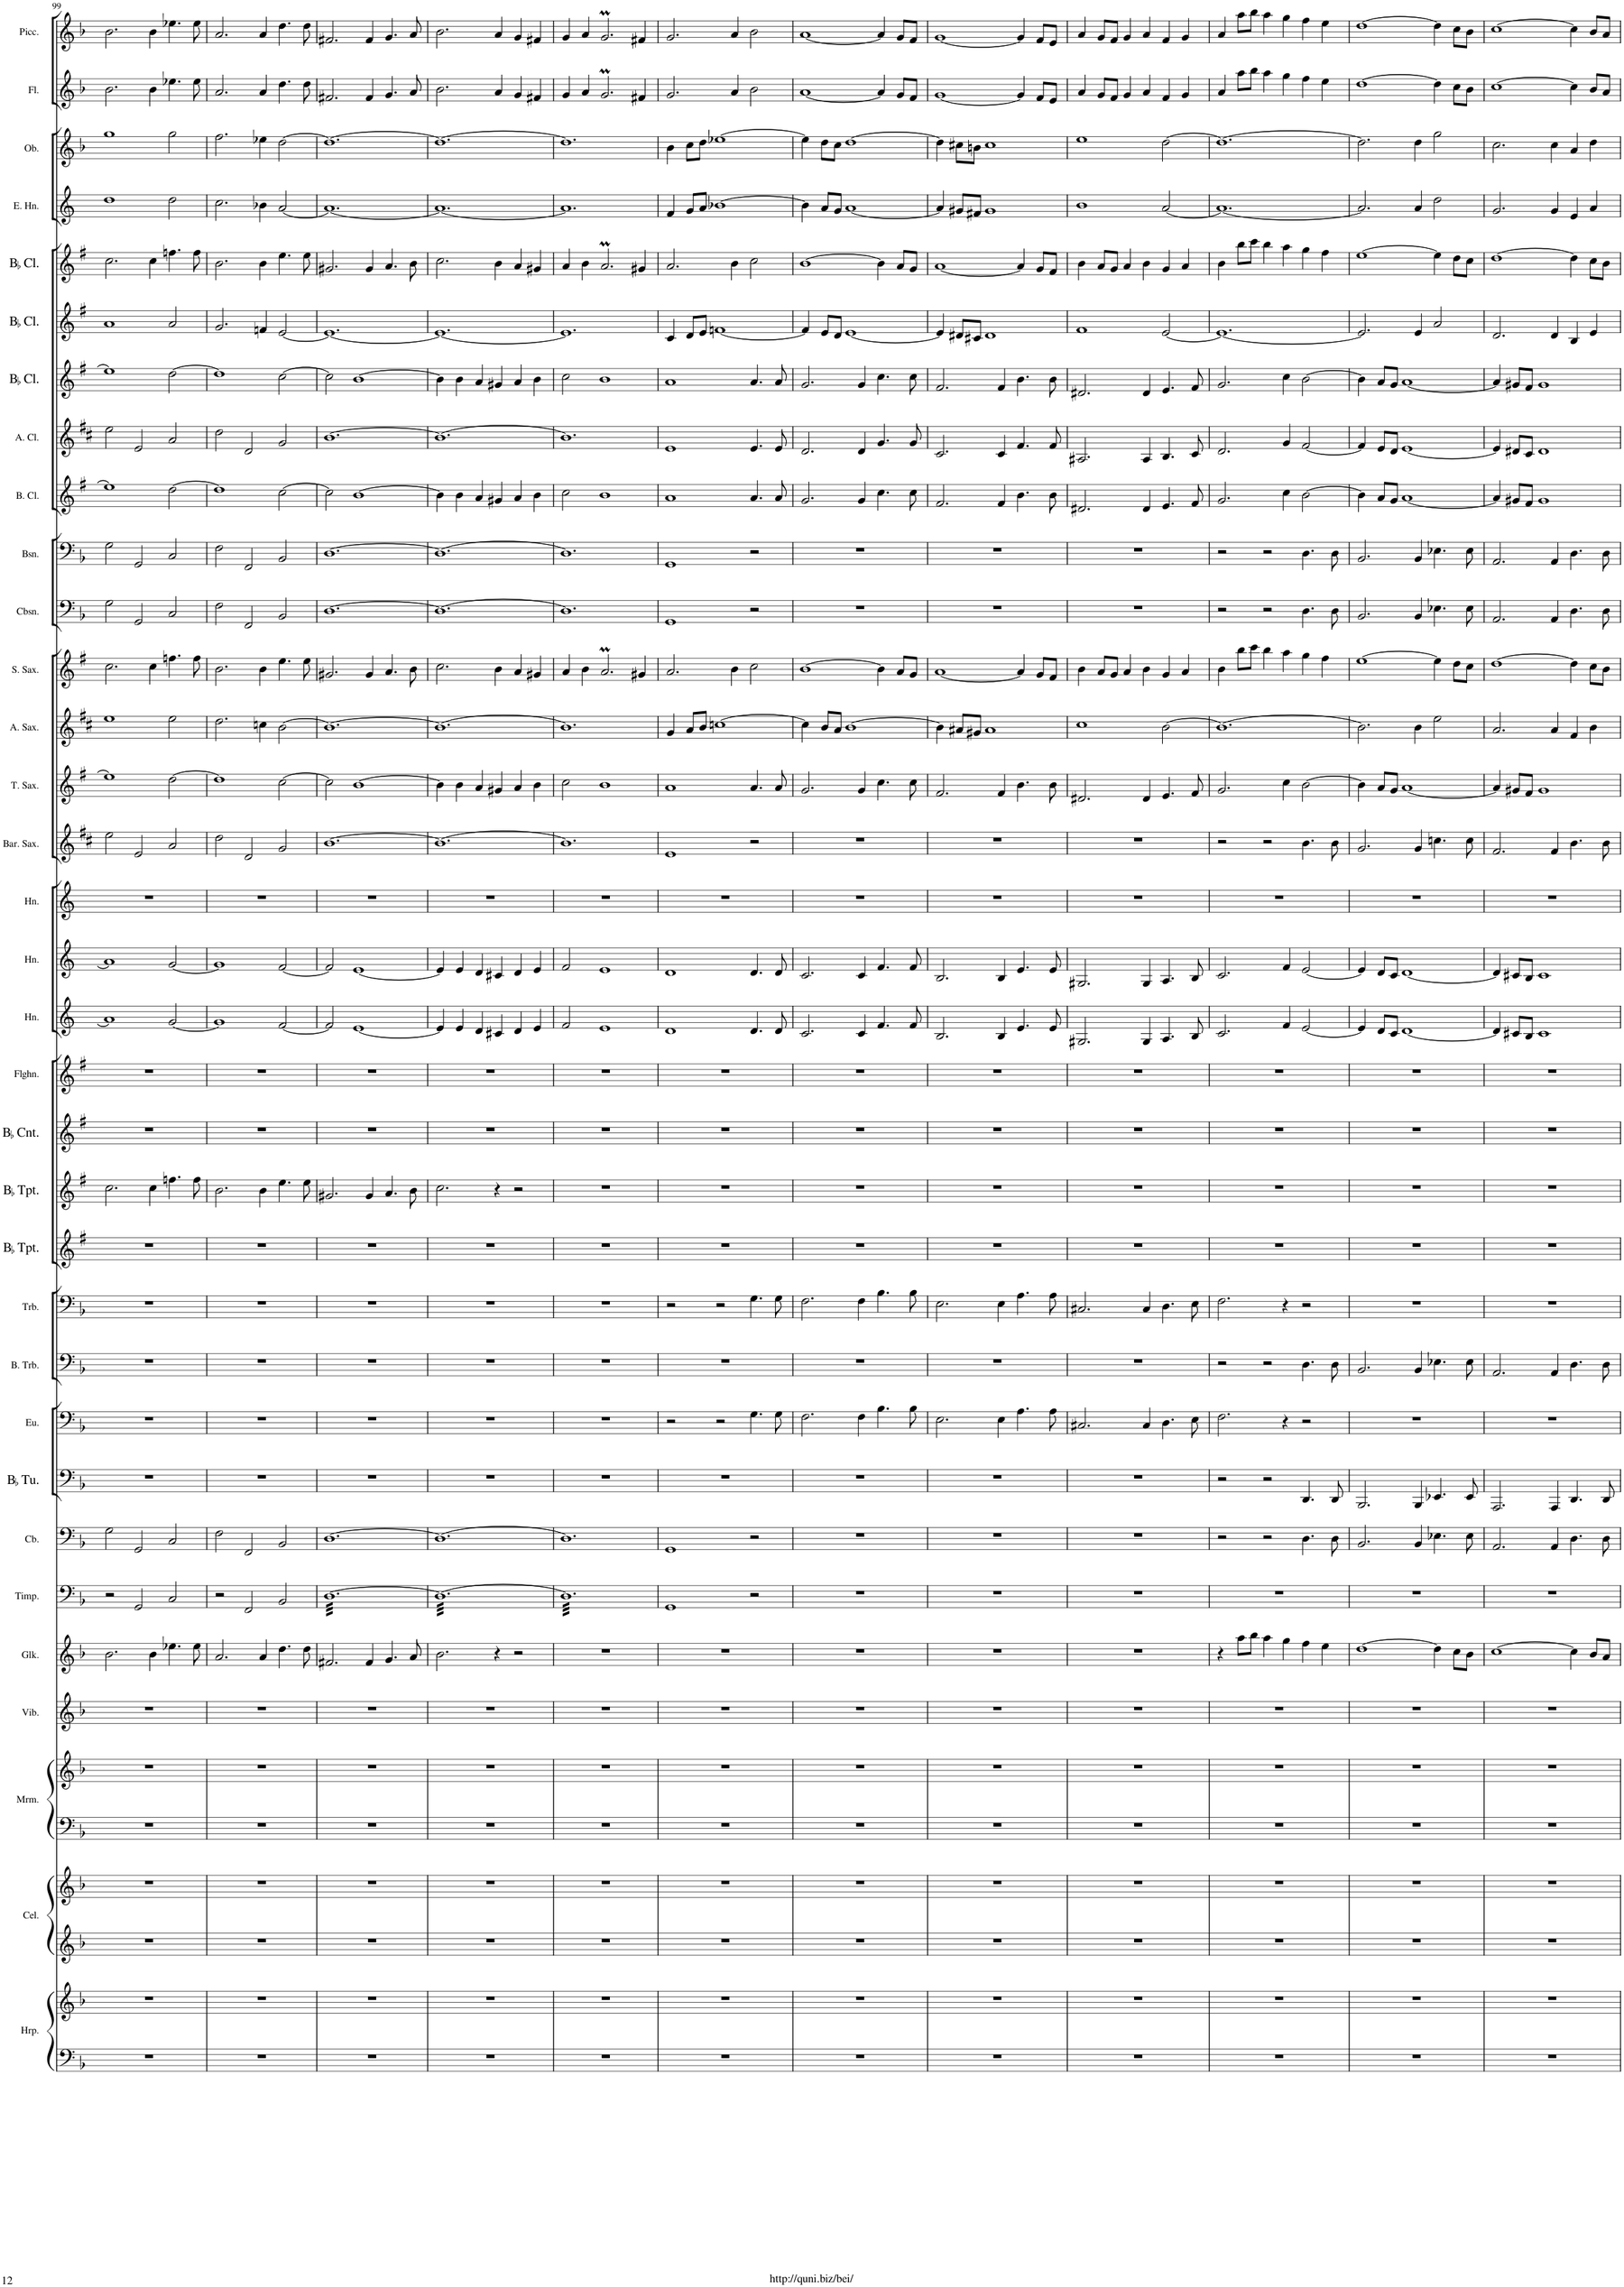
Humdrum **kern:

**kern	**kern	**kern	**kern	**kern	**kern	**kern	**kern	**kern	**kern	**kern	**kern	**kern	**kern	**kern	**kern	**kern	**kern	**kern	**kern	**kern	**kern	**kern	**kern	**kern	**kern	**kern	**kern	**kern	**kern	**kern	**kern	**kern	**kern	**kern	**kern
*part33	*part33	*part32	*part32	*part31	*part31	*part30	*part29	*part28	*part27	*part26	*part25	*part24	*part23	*part22	*part21	*part20	*part19	*part18	*part17	*part16	*part15	*part14	*part13	*part12	*part11	*part10	*part9	*part8	*part7	*part6	*part5	*part4	*part3	*part2	*part1
*staff36	*staff35	*staff34	*staff33	*staff32	*staff31	*staff30	*staff29	*staff28	*staff27	*staff26	*staff25	*staff24	*staff23	*staff22	*staff21	*staff20	*staff19	*staff18	*staff17	*staff16	*staff15	*staff14	*staff13	*staff12	*staff11	*staff10	*staff9	*staff8	*staff7	*staff6	*staff5	*staff4	*staff3	*staff2	*staff1
*I"Harp	*	*I"Celesta	*	*I"Marimba	*	*I"Vibraphone	*I"Glockenspiel	*I"Timpani	*I"Double Bass	*I"BaccidentalFlat Tuba	*I"Euphonium	*I"Bass Trombone	*I"Trombone	*I"BaccidentalFlat Trumpet	*I"BaccidentalFlat Trumpet	*I"BaccidentalFlat Cornet	*I"Flugelhorn	*I"Horn	*I"Horn	*I"Horn	*I"Baritone Saxophone	*I"Tenor Saxophone	*I"Alto Saxophone	*I"Soprano Saxophone	*I"Contrabassoon	*I"Bassoon	*I"Bass Clarinet	*I"Alto Clarinet	*I"BaccidentalFlat Clarinet	*I"BaccidentalFlat Clarinet	*I"BaccidentalFlat Clarinet	*I"English Horn	*I"Oboe	*I"Flute	*I"Piccolo
*I'Hrp.	*	*I'Cel.	*	*I'Mrm.	*	*I'Vib.	*I'Glk.	*I'Timp.	*	*I'BaccidentalFlat Tu.	*I'Eu.	*I'B. Trb.	*I'Trb.	*I'BaccidentalFlat Tpt.	*I'BaccidentalFlat Tpt.	*I'BaccidentalFlat Cnt.	*I'Flghn.	*I'Hn.	*I'Hn.	*I'Hn.	*I'Bar. Sax.	*I'T. Sax.	*I'A. Sax.	*I'S. Sax.	*I'Cbsn.	*I'Bsn.	*I'B. Cl.	*I'A. Cl.	*I'BaccidentalFlat Cl.	*I'BaccidentalFlat Cl.	*I'BaccidentalFlat Cl.	*I'E. Hn.	*I'Ob.	*I'Fl.	*I'Picc.
!!LO:PB:g=z
*clefF4	*clefG2	*clefG2	*clefG2	*clefF4	*clefG2	*clefG2	*clefG2	*clefF4	*clefF4	*clefF4	*clefF4	*clefF4	*clefF4	*clefG2	*clefG2	*clefG2	*clefG2	*clefG2	*clefG2	*clefG2	*clefG2	*clefG2	*clefG2	*clefG2	*clefF4	*clefF4	*clefG2	*clefG2	*clefG2	*clefG2	*clefG2	*clefG2	*clefG2	*clefG2	*clefG2
*	*	*Trd-7c-12	*Trd-7c-12	*	*	*	*Trd-14c-24	*	*Trd7c12	*	*	*	*	*Trd1c2	*Trd1c2	*Trd1c2	*Trd1c2	*Trd4c7	*Trd4c7	*Trd4c7	*Trd12c21	*Trd8c14	*Trd5c9	*Trd1c2	*Trd7c12	*	*Trd8c14	*Trd5c9	*Trd1c2	*Trd1c2	*Trd1c2	*Trd4c7	*	*	*Trd-7c-12
*k[b-]	*k[b-]	*k[b-]	*k[b-]	*k[b-]	*k[b-]	*k[b-]	*k[b-]	*k[b-]	*k[b-]	*k[b-]	*k[b-]	*k[b-]	*k[b-]	*k[f#]	*k[f#]	*k[f#]	*k[f#]	*k[]	*k[]	*k[]	*k[f#c#]	*k[f#]	*k[f#c#]	*k[f#]	*k[b-]	*k[b-]	*k[f#]	*k[f#c#]	*k[f#]	*k[f#]	*k[f#]	*k[]	*k[b-]	*k[b-]	*k[b-]
*M3/2	*M3/2	*M3/2	*M3/2	*M3/2	*M3/2	*M3/2	*M3/2	*M3/2	*M3/2	*M3/2	*M3/2	*M3/2	*M3/2	*M3/2	*M3/2	*M3/2	*M3/2	*M3/2	*M3/2	*M3/2	*M3/2	*M3/2	*M3/2	*M3/2	*M3/2	*M3/2	*M3/2	*M3/2	*M3/2	*M3/2	*M3/2	*M3/2	*M3/2	*M3/2	*M3/2
=99	=99	=99	=99	=99	=99	=99	=99	=99	=99	=99	=99	=99	=99	=99	=99	=99	=99	=99	=99	=99	=99	=99	=99	=99	=99	=99	=99	=99	=99	=99	=99	=99	=99	=99	=99
1.r	1.r	1.r	1.r	1.r	1.r	1.r	2.b-\	2r	2G\	1.r	1.r	1.r	1.r	1.r	2.cc\	1.r	1.r	1a]	1a]	1.r	2ee\	1ee]	1ee	2.cc\	2G\	2G\	1ee]	2ee\	1ee]	1a	2.cc\	1dd	1gg	2.b-\	2.b-\
.	.	.	.	.	.	.	.	2GG/	2GG/	.	.	.	.	.	.	.	.	.	.	.	2e/	.	.	.	2GG/	2GG/	.	2e/	.	.	.	.	.	.	.
.	.	.	.	.	.	.	4b-\	.	.	.	.	.	.	.	4cc\	.	.	.	.	.	.	.	.	4cc\	.	.	.	.	.	.	4cc\	.	.	4b-\	4b-\
.	.	.	.	.	.	.	4.ee-X\	2C/	2C/	.	.	.	.	.	4.ffn\	.	.	[2g/	[2g/	.	2a/	[2dd\	2ee\	4.ffn\	2C/	2C/	[2dd\	2a/	[2dd\	2a/	4.ffn\	2dd\	2gg\	4.ee-X\	4.ee-X\
.	.	.	.	.	.	.	8ee-\	.	.	.	.	.	.	.	8ff\	.	.	.	.	.	.	.	.	8ff\	.	.	.	.	.	.	8ff\	.	.	8ee-\	8ee-\
=100	=100	=100	=100	=100	=100	=100	=100	=100	=100	=100	=100	=100	=100	=100	=100	=100	=100	=100	=100	=100	=100	=100	=100	=100	=100	=100	=100	=100	=100	=100	=100	=100	=100	=100	=100
1.r	1.r	1.r	1.r	1.r	1.r	1.r	2.a/	2r	2F\	1.r	1.r	1.r	1.r	1.r	2.b\	1.r	1.r	1g]	1g]	1.r	2dd\	1dd]	2.dd\	2.b\	2F\	2F\	1dd]	2dd\	1dd]	2.g/	2.b\	2.cc\	2.ff\	2.a/	2.a/
.	.	.	.	.	.	.	.	2FF/	2FF/	.	.	.	.	.	.	.	.	.	.	.	2d/	.	.	.	2FF/	2FF/	.	2d/	.	.	.	.	.	.	.
.	.	.	.	.	.	.	4a/	.	.	.	.	.	.	.	4b\	.	.	.	.	.	.	.	4ccn\	4b\	.	.	.	.	.	4fn/	4b\	4b-X\	4ee-X\	4a/	4a/
.	.	.	.	.	.	.	4.dd\	2BB-/	2BB-/	.	.	.	.	.	4.ee\	.	.	[2f/	[2f/	.	2g/	[2cc\	[2b\	4.ee\	2BB-/	2BB-/	[2cc\	2g/	[2cc\	[2e/	4.ee\	[2a/	[2dd\	4.dd\	4.dd\
.	.	.	.	.	.	.	8dd\	.	.	.	.	.	.	.	8ee\	.	.	.	.	.	.	.	.	8ee\	.	.	.	.	.	.	8ee\	.	.	8dd\	8dd\
=101	=101	=101	=101	=101	=101	=101	=101	=101	=101	=101	=101	=101	=101	=101	=101	=101	=101	=101	=101	=101	=101	=101	=101	=101	=101	=101	=101	=101	=101	=101	=101	=101	=101	=101	=101
*	*	*	*	*	*	*	*	*tremolo	*	*	*	*	*	*	*	*	*	*	*	*	*	*	*	*	*	*	*	*	*	*	*	*	*	*	*
1.r	1.r	1.r	1.r	1.r	1.r	1.r	2.f#X/	[32DLLL	[1.D	1.r	1.r	1.r	1.r	1.r	2.g#X/	1.r	1.r	2f/]	2f/]	1.r	[1.b	2cc\]	1.b_	2.g#X/	[1.D	[1.D	2cc\]	[1.b	2cc\]	1.e_	2.g#X/	1.a_	1.dd_	2.f#X/	2.f#X/
.	.	.	.	.	.	.	.	32D	.	.	.	.	.	.	.	.	.	.	.	.	.	.	.	.	.	.	.	.	.	.	.	.	.	.	.
.	.	.	.	.	.	.	.	32D	.	.	.	.	.	.	.	.	.	.	.	.	.	.	.	.	.	.	.	.	.	.	.	.	.	.	.
.	.	.	.	.	.	.	.	32D	.	.	.	.	.	.	.	.	.	.	.	.	.	.	.	.	.	.	.	.	.	.	.	.	.	.	.
.	.	.	.	.	.	.	.	32D	.	.	.	.	.	.	.	.	.	.	.	.	.	.	.	.	.	.	.	.	.	.	.	.	.	.	.
.	.	.	.	.	.	.	.	32D	.	.	.	.	.	.	.	.	.	.	.	.	.	.	.	.	.	.	.	.	.	.	.	.	.	.	.
.	.	.	.	.	.	.	.	32D	.	.	.	.	.	.	.	.	.	.	.	.	.	.	.	.	.	.	.	.	.	.	.	.	.	.	.
.	.	.	.	.	.	.	.	32D	.	.	.	.	.	.	.	.	.	.	.	.	.	.	.	.	.	.	.	.	.	.	.	.	.	.	.
.	.	.	.	.	.	.	.	32D	.	.	.	.	.	.	.	.	.	.	.	.	.	.	.	.	.	.	.	.	.	.	.	.	.	.	.
.	.	.	.	.	.	.	.	32D	.	.	.	.	.	.	.	.	.	.	.	.	.	.	.	.	.	.	.	.	.	.	.	.	.	.	.
.	.	.	.	.	.	.	.	32D	.	.	.	.	.	.	.	.	.	.	.	.	.	.	.	.	.	.	.	.	.	.	.	.	.	.	.
.	.	.	.	.	.	.	.	32D	.	.	.	.	.	.	.	.	.	.	.	.	.	.	.	.	.	.	.	.	.	.	.	.	.	.	.
.	.	.	.	.	.	.	.	32D	.	.	.	.	.	.	.	.	.	.	.	.	.	.	.	.	.	.	.	.	.	.	.	.	.	.	.
.	.	.	.	.	.	.	.	32D	.	.	.	.	.	.	.	.	.	.	.	.	.	.	.	.	.	.	.	.	.	.	.	.	.	.	.
.	.	.	.	.	.	.	.	32D	.	.	.	.	.	.	.	.	.	.	.	.	.	.	.	.	.	.	.	.	.	.	.	.	.	.	.
.	.	.	.	.	.	.	.	32D	.	.	.	.	.	.	.	.	.	.	.	.	.	.	.	.	.	.	.	.	.	.	.	.	.	.	.
.	.	.	.	.	.	.	.	32D	.	.	.	.	.	.	.	.	.	[1e	[1e	.	.	[1b	.	.	.	.	[1b	.	[1b	.	.	.	.	.	.
.	.	.	.	.	.	.	.	32D	.	.	.	.	.	.	.	.	.	.	.	.	.	.	.	.	.	.	.	.	.	.	.	.	.	.	.
.	.	.	.	.	.	.	.	32D	.	.	.	.	.	.	.	.	.	.	.	.	.	.	.	.	.	.	.	.	.	.	.	.	.	.	.
.	.	.	.	.	.	.	.	32D	.	.	.	.	.	.	.	.	.	.	.	.	.	.	.	.	.	.	.	.	.	.	.	.	.	.	.
.	.	.	.	.	.	.	.	32D	.	.	.	.	.	.	.	.	.	.	.	.	.	.	.	.	.	.	.	.	.	.	.	.	.	.	.
.	.	.	.	.	.	.	.	32D	.	.	.	.	.	.	.	.	.	.	.	.	.	.	.	.	.	.	.	.	.	.	.	.	.	.	.
.	.	.	.	.	.	.	.	32D	.	.	.	.	.	.	.	.	.	.	.	.	.	.	.	.	.	.	.	.	.	.	.	.	.	.	.
.	.	.	.	.	.	.	.	32D	.	.	.	.	.	.	.	.	.	.	.	.	.	.	.	.	.	.	.	.	.	.	.	.	.	.	.
.	.	.	.	.	.	.	4f#/	32D	.	.	.	.	.	.	4g#/	.	.	.	.	.	.	.	.	4g#/	.	.	.	.	.	.	4g#/	.	.	4f#/	4f#/
.	.	.	.	.	.	.	.	32D	.	.	.	.	.	.	.	.	.	.	.	.	.	.	.	.	.	.	.	.	.	.	.	.	.	.	.
.	.	.	.	.	.	.	.	32D	.	.	.	.	.	.	.	.	.	.	.	.	.	.	.	.	.	.	.	.	.	.	.	.	.	.	.
.	.	.	.	.	.	.	.	32D	.	.	.	.	.	.	.	.	.	.	.	.	.	.	.	.	.	.	.	.	.	.	.	.	.	.	.
.	.	.	.	.	.	.	.	32D	.	.	.	.	.	.	.	.	.	.	.	.	.	.	.	.	.	.	.	.	.	.	.	.	.	.	.
.	.	.	.	.	.	.	.	32D	.	.	.	.	.	.	.	.	.	.	.	.	.	.	.	.	.	.	.	.	.	.	.	.	.	.	.
.	.	.	.	.	.	.	.	32D	.	.	.	.	.	.	.	.	.	.	.	.	.	.	.	.	.	.	.	.	.	.	.	.	.	.	.
.	.	.	.	.	.	.	.	32D	.	.	.	.	.	.	.	.	.	.	.	.	.	.	.	.	.	.	.	.	.	.	.	.	.	.	.
.	.	.	.	.	.	.	4.g/	32D	.	.	.	.	.	.	4.a/	.	.	.	.	.	.	.	.	4.a/	.	.	.	.	.	.	4.a/	.	.	4.g/	4.g/
.	.	.	.	.	.	.	.	32D	.	.	.	.	.	.	.	.	.	.	.	.	.	.	.	.	.	.	.	.	.	.	.	.	.	.	.
.	.	.	.	.	.	.	.	32D	.	.	.	.	.	.	.	.	.	.	.	.	.	.	.	.	.	.	.	.	.	.	.	.	.	.	.
.	.	.	.	.	.	.	.	32D	.	.	.	.	.	.	.	.	.	.	.	.	.	.	.	.	.	.	.	.	.	.	.	.	.	.	.
.	.	.	.	.	.	.	.	32D	.	.	.	.	.	.	.	.	.	.	.	.	.	.	.	.	.	.	.	.	.	.	.	.	.	.	.
.	.	.	.	.	.	.	.	32D	.	.	.	.	.	.	.	.	.	.	.	.	.	.	.	.	.	.	.	.	.	.	.	.	.	.	.
.	.	.	.	.	.	.	.	32D	.	.	.	.	.	.	.	.	.	.	.	.	.	.	.	.	.	.	.	.	.	.	.	.	.	.	.
.	.	.	.	.	.	.	.	32D	.	.	.	.	.	.	.	.	.	.	.	.	.	.	.	.	.	.	.	.	.	.	.	.	.	.	.
.	.	.	.	.	.	.	.	32D	.	.	.	.	.	.	.	.	.	.	.	.	.	.	.	.	.	.	.	.	.	.	.	.	.	.	.
.	.	.	.	.	.	.	.	32D	.	.	.	.	.	.	.	.	.	.	.	.	.	.	.	.	.	.	.	.	.	.	.	.	.	.	.
.	.	.	.	.	.	.	.	32D	.	.	.	.	.	.	.	.	.	.	.	.	.	.	.	.	.	.	.	.	.	.	.	.	.	.	.
.	.	.	.	.	.	.	.	32D	.	.	.	.	.	.	.	.	.	.	.	.	.	.	.	.	.	.	.	.	.	.	.	.	.	.	.
.	.	.	.	.	.	.	8a/	32D	.	.	.	.	.	.	8b\	.	.	.	.	.	.	.	.	8b\	.	.	.	.	.	.	8b\	.	.	8a/	8a/
.	.	.	.	.	.	.	.	32D	.	.	.	.	.	.	.	.	.	.	.	.	.	.	.	.	.	.	.	.	.	.	.	.	.	.	.
.	.	.	.	.	.	.	.	32D	.	.	.	.	.	.	.	.	.	.	.	.	.	.	.	.	.	.	.	.	.	.	.	.	.	.	.
.	.	.	.	.	.	.	.	32DJJJ	.	.	.	.	.	.	.	.	.	.	.	.	.	.	.	.	.	.	.	.	.	.	.	.	.	.	.
=102	=102	=102	=102	=102	=102	=102	=102	=102	=102	=102	=102	=102	=102	=102	=102	=102	=102	=102	=102	=102	=102	=102	=102	=102	=102	=102	=102	=102	=102	=102	=102	=102	=102	=102	=102
1.r	1.r	1.r	1.r	1.r	1.r	1.r	2.b-\	32DLLL	1.D_	1.r	1.r	1.r	1.r	1.r	2.cc\	1.r	1.r	4e/]	4e/]	1.r	1.b_	4b\]	1.b_	2.cc\	1.D_	1.D_	4b\]	1.b_	4b\]	1.e_	2.cc\	1.a_	1.dd_	2.b-\	2.b-\
.	.	.	.	.	.	.	.	32D	.	.	.	.	.	.	.	.	.	.	.	.	.	.	.	.	.	.	.	.	.	.	.	.	.	.	.
.	.	.	.	.	.	.	.	32D	.	.	.	.	.	.	.	.	.	.	.	.	.	.	.	.	.	.	.	.	.	.	.	.	.	.	.
.	.	.	.	.	.	.	.	32D	.	.	.	.	.	.	.	.	.	.	.	.	.	.	.	.	.	.	.	.	.	.	.	.	.	.	.
.	.	.	.	.	.	.	.	32D	.	.	.	.	.	.	.	.	.	.	.	.	.	.	.	.	.	.	.	.	.	.	.	.	.	.	.
.	.	.	.	.	.	.	.	32D	.	.	.	.	.	.	.	.	.	.	.	.	.	.	.	.	.	.	.	.	.	.	.	.	.	.	.
.	.	.	.	.	.	.	.	32D	.	.	.	.	.	.	.	.	.	.	.	.	.	.	.	.	.	.	.	.	.	.	.	.	.	.	.
.	.	.	.	.	.	.	.	32D	.	.	.	.	.	.	.	.	.	.	.	.	.	.	.	.	.	.	.	.	.	.	.	.	.	.	.
.	.	.	.	.	.	.	.	32D	.	.	.	.	.	.	.	.	.	4e/	4e/	.	.	4b\	.	.	.	.	4b\	.	4b\	.	.	.	.	.	.
.	.	.	.	.	.	.	.	32D	.	.	.	.	.	.	.	.	.	.	.	.	.	.	.	.	.	.	.	.	.	.	.	.	.	.	.
.	.	.	.	.	.	.	.	32D	.	.	.	.	.	.	.	.	.	.	.	.	.	.	.	.	.	.	.	.	.	.	.	.	.	.	.
.	.	.	.	.	.	.	.	32D	.	.	.	.	.	.	.	.	.	.	.	.	.	.	.	.	.	.	.	.	.	.	.	.	.	.	.
.	.	.	.	.	.	.	.	32D	.	.	.	.	.	.	.	.	.	.	.	.	.	.	.	.	.	.	.	.	.	.	.	.	.	.	.
.	.	.	.	.	.	.	.	32D	.	.	.	.	.	.	.	.	.	.	.	.	.	.	.	.	.	.	.	.	.	.	.	.	.	.	.
.	.	.	.	.	.	.	.	32D	.	.	.	.	.	.	.	.	.	.	.	.	.	.	.	.	.	.	.	.	.	.	.	.	.	.	.
.	.	.	.	.	.	.	.	32D	.	.	.	.	.	.	.	.	.	.	.	.	.	.	.	.	.	.	.	.	.	.	.	.	.	.	.
.	.	.	.	.	.	.	.	32D	.	.	.	.	.	.	.	.	.	4d/	4d/	.	.	4a/	.	.	.	.	4a/	.	4a/	.	.	.	.	.	.
.	.	.	.	.	.	.	.	32D	.	.	.	.	.	.	.	.	.	.	.	.	.	.	.	.	.	.	.	.	.	.	.	.	.	.	.
.	.	.	.	.	.	.	.	32D	.	.	.	.	.	.	.	.	.	.	.	.	.	.	.	.	.	.	.	.	.	.	.	.	.	.	.
.	.	.	.	.	.	.	.	32D	.	.	.	.	.	.	.	.	.	.	.	.	.	.	.	.	.	.	.	.	.	.	.	.	.	.	.
.	.	.	.	.	.	.	.	32D	.	.	.	.	.	.	.	.	.	.	.	.	.	.	.	.	.	.	.	.	.	.	.	.	.	.	.
.	.	.	.	.	.	.	.	32D	.	.	.	.	.	.	.	.	.	.	.	.	.	.	.	.	.	.	.	.	.	.	.	.	.	.	.
.	.	.	.	.	.	.	.	32D	.	.	.	.	.	.	.	.	.	.	.	.	.	.	.	.	.	.	.	.	.	.	.	.	.	.	.
.	.	.	.	.	.	.	.	32D	.	.	.	.	.	.	.	.	.	.	.	.	.	.	.	.	.	.	.	.	.	.	.	.	.	.	.
.	.	.	.	.	.	.	4r	32D	.	.	.	.	.	.	4r	.	.	4c#X/	4c#X/	.	.	4g#X/	.	4b\	.	.	4g#X/	.	4g#X/	.	4b\	.	.	4a/	4a/
.	.	.	.	.	.	.	.	32D	.	.	.	.	.	.	.	.	.	.	.	.	.	.	.	.	.	.	.	.	.	.	.	.	.	.	.
.	.	.	.	.	.	.	.	32D	.	.	.	.	.	.	.	.	.	.	.	.	.	.	.	.	.	.	.	.	.	.	.	.	.	.	.
.	.	.	.	.	.	.	.	32D	.	.	.	.	.	.	.	.	.	.	.	.	.	.	.	.	.	.	.	.	.	.	.	.	.	.	.
.	.	.	.	.	.	.	.	32D	.	.	.	.	.	.	.	.	.	.	.	.	.	.	.	.	.	.	.	.	.	.	.	.	.	.	.
.	.	.	.	.	.	.	.	32D	.	.	.	.	.	.	.	.	.	.	.	.	.	.	.	.	.	.	.	.	.	.	.	.	.	.	.
.	.	.	.	.	.	.	.	32D	.	.	.	.	.	.	.	.	.	.	.	.	.	.	.	.	.	.	.	.	.	.	.	.	.	.	.
.	.	.	.	.	.	.	.	32D	.	.	.	.	.	.	.	.	.	.	.	.	.	.	.	.	.	.	.	.	.	.	.	.	.	.	.
.	.	.	.	.	.	.	2r	32D	.	.	.	.	.	.	2r	.	.	4d/	4d/	.	.	4a/	.	4a/	.	.	4a/	.	4a/	.	4a/	.	.	4g/	4g/
.	.	.	.	.	.	.	.	32D	.	.	.	.	.	.	.	.	.	.	.	.	.	.	.	.	.	.	.	.	.	.	.	.	.	.	.
.	.	.	.	.	.	.	.	32D	.	.	.	.	.	.	.	.	.	.	.	.	.	.	.	.	.	.	.	.	.	.	.	.	.	.	.
.	.	.	.	.	.	.	.	32D	.	.	.	.	.	.	.	.	.	.	.	.	.	.	.	.	.	.	.	.	.	.	.	.	.	.	.
.	.	.	.	.	.	.	.	32D	.	.	.	.	.	.	.	.	.	.	.	.	.	.	.	.	.	.	.	.	.	.	.	.	.	.	.
.	.	.	.	.	.	.	.	32D	.	.	.	.	.	.	.	.	.	.	.	.	.	.	.	.	.	.	.	.	.	.	.	.	.	.	.
.	.	.	.	.	.	.	.	32D	.	.	.	.	.	.	.	.	.	.	.	.	.	.	.	.	.	.	.	.	.	.	.	.	.	.	.
.	.	.	.	.	.	.	.	32D	.	.	.	.	.	.	.	.	.	.	.	.	.	.	.	.	.	.	.	.	.	.	.	.	.	.	.
.	.	.	.	.	.	.	.	32D	.	.	.	.	.	.	.	.	.	4e/	4e/	.	.	4b\	.	4g#X/	.	.	4b\	.	4b\	.	4g#X/	.	.	4f#X/	4f#X/
.	.	.	.	.	.	.	.	32D	.	.	.	.	.	.	.	.	.	.	.	.	.	.	.	.	.	.	.	.	.	.	.	.	.	.	.
.	.	.	.	.	.	.	.	32D	.	.	.	.	.	.	.	.	.	.	.	.	.	.	.	.	.	.	.	.	.	.	.	.	.	.	.
.	.	.	.	.	.	.	.	32D	.	.	.	.	.	.	.	.	.	.	.	.	.	.	.	.	.	.	.	.	.	.	.	.	.	.	.
.	.	.	.	.	.	.	.	32D	.	.	.	.	.	.	.	.	.	.	.	.	.	.	.	.	.	.	.	.	.	.	.	.	.	.	.
.	.	.	.	.	.	.	.	32D	.	.	.	.	.	.	.	.	.	.	.	.	.	.	.	.	.	.	.	.	.	.	.	.	.	.	.
.	.	.	.	.	.	.	.	32D	.	.	.	.	.	.	.	.	.	.	.	.	.	.	.	.	.	.	.	.	.	.	.	.	.	.	.
.	.	.	.	.	.	.	.	32DJJJ	.	.	.	.	.	.	.	.	.	.	.	.	.	.	.	.	.	.	.	.	.	.	.	.	.	.	.
=103	=103	=103	=103	=103	=103	=103	=103	=103	=103	=103	=103	=103	=103	=103	=103	=103	=103	=103	=103	=103	=103	=103	=103	=103	=103	=103	=103	=103	=103	=103	=103	=103	=103	=103	=103
1.r	1.r	1.r	1.r	1.r	1.r	1.r	1.r	32D]LLL	1.D]	1.r	1.r	1.r	1.r	1.r	1.r	1.r	1.r	2f/	2f/	1.r	1.b]	2cc\	1.b]	4a/	1.D]	1.D]	2cc\	1.b]	2cc\	1.e]	4a/	1.a]	1.dd]	4g/	4g/
.	.	.	.	.	.	.	.	32D	.	.	.	.	.	.	.	.	.	.	.	.	.	.	.	.	.	.	.	.	.	.	.	.	.	.	.
.	.	.	.	.	.	.	.	32D	.	.	.	.	.	.	.	.	.	.	.	.	.	.	.	.	.	.	.	.	.	.	.	.	.	.	.
.	.	.	.	.	.	.	.	32D	.	.	.	.	.	.	.	.	.	.	.	.	.	.	.	.	.	.	.	.	.	.	.	.	.	.	.
.	.	.	.	.	.	.	.	32D	.	.	.	.	.	.	.	.	.	.	.	.	.	.	.	.	.	.	.	.	.	.	.	.	.	.	.
.	.	.	.	.	.	.	.	32D	.	.	.	.	.	.	.	.	.	.	.	.	.	.	.	.	.	.	.	.	.	.	.	.	.	.	.
.	.	.	.	.	.	.	.	32D	.	.	.	.	.	.	.	.	.	.	.	.	.	.	.	.	.	.	.	.	.	.	.	.	.	.	.
.	.	.	.	.	.	.	.	32D	.	.	.	.	.	.	.	.	.	.	.	.	.	.	.	.	.	.	.	.	.	.	.	.	.	.	.
.	.	.	.	.	.	.	.	32D	.	.	.	.	.	.	.	.	.	.	.	.	.	.	.	4b\	.	.	.	.	.	.	4b\	.	.	4a/	4a/
.	.	.	.	.	.	.	.	32D	.	.	.	.	.	.	.	.	.	.	.	.	.	.	.	.	.	.	.	.	.	.	.	.	.	.	.
.	.	.	.	.	.	.	.	32D	.	.	.	.	.	.	.	.	.	.	.	.	.	.	.	.	.	.	.	.	.	.	.	.	.	.	.
.	.	.	.	.	.	.	.	32D	.	.	.	.	.	.	.	.	.	.	.	.	.	.	.	.	.	.	.	.	.	.	.	.	.	.	.
.	.	.	.	.	.	.	.	32D	.	.	.	.	.	.	.	.	.	.	.	.	.	.	.	.	.	.	.	.	.	.	.	.	.	.	.
.	.	.	.	.	.	.	.	32D	.	.	.	.	.	.	.	.	.	.	.	.	.	.	.	.	.	.	.	.	.	.	.	.	.	.	.
.	.	.	.	.	.	.	.	32D	.	.	.	.	.	.	.	.	.	.	.	.	.	.	.	.	.	.	.	.	.	.	.	.	.	.	.
.	.	.	.	.	.	.	.	32D	.	.	.	.	.	.	.	.	.	.	.	.	.	.	.	.	.	.	.	.	.	.	.	.	.	.	.
.	.	.	.	.	.	.	.	32D	.	.	.	.	.	.	.	.	.	1e	1e	.	.	1b	.	2.aM/	.	.	1b	.	1b	.	2.aM/	.	.	2.gM/	2.gM/
.	.	.	.	.	.	.	.	32D	.	.	.	.	.	.	.	.	.	.	.	.	.	.	.	.	.	.	.	.	.	.	.	.	.	.	.
.	.	.	.	.	.	.	.	32D	.	.	.	.	.	.	.	.	.	.	.	.	.	.	.	.	.	.	.	.	.	.	.	.	.	.	.
.	.	.	.	.	.	.	.	32D	.	.	.	.	.	.	.	.	.	.	.	.	.	.	.	.	.	.	.	.	.	.	.	.	.	.	.
.	.	.	.	.	.	.	.	32D	.	.	.	.	.	.	.	.	.	.	.	.	.	.	.	.	.	.	.	.	.	.	.	.	.	.	.
.	.	.	.	.	.	.	.	32D	.	.	.	.	.	.	.	.	.	.	.	.	.	.	.	.	.	.	.	.	.	.	.	.	.	.	.
.	.	.	.	.	.	.	.	32D	.	.	.	.	.	.	.	.	.	.	.	.	.	.	.	.	.	.	.	.	.	.	.	.	.	.	.
.	.	.	.	.	.	.	.	32D	.	.	.	.	.	.	.	.	.	.	.	.	.	.	.	.	.	.	.	.	.	.	.	.	.	.	.
.	.	.	.	.	.	.	.	32D	.	.	.	.	.	.	.	.	.	.	.	.	.	.	.	.	.	.	.	.	.	.	.	.	.	.	.
.	.	.	.	.	.	.	.	32D	.	.	.	.	.	.	.	.	.	.	.	.	.	.	.	.	.	.	.	.	.	.	.	.	.	.	.
.	.	.	.	.	.	.	.	32D	.	.	.	.	.	.	.	.	.	.	.	.	.	.	.	.	.	.	.	.	.	.	.	.	.	.	.
.	.	.	.	.	.	.	.	32D	.	.	.	.	.	.	.	.	.	.	.	.	.	.	.	.	.	.	.	.	.	.	.	.	.	.	.
.	.	.	.	.	.	.	.	32D	.	.	.	.	.	.	.	.	.	.	.	.	.	.	.	.	.	.	.	.	.	.	.	.	.	.	.
.	.	.	.	.	.	.	.	32D	.	.	.	.	.	.	.	.	.	.	.	.	.	.	.	.	.	.	.	.	.	.	.	.	.	.	.
.	.	.	.	.	.	.	.	32D	.	.	.	.	.	.	.	.	.	.	.	.	.	.	.	.	.	.	.	.	.	.	.	.	.	.	.
.	.	.	.	.	.	.	.	32D	.	.	.	.	.	.	.	.	.	.	.	.	.	.	.	.	.	.	.	.	.	.	.	.	.	.	.
.	.	.	.	.	.	.	.	32D	.	.	.	.	.	.	.	.	.	.	.	.	.	.	.	.	.	.	.	.	.	.	.	.	.	.	.
.	.	.	.	.	.	.	.	32D	.	.	.	.	.	.	.	.	.	.	.	.	.	.	.	.	.	.	.	.	.	.	.	.	.	.	.
.	.	.	.	.	.	.	.	32D	.	.	.	.	.	.	.	.	.	.	.	.	.	.	.	.	.	.	.	.	.	.	.	.	.	.	.
.	.	.	.	.	.	.	.	32D	.	.	.	.	.	.	.	.	.	.	.	.	.	.	.	.	.	.	.	.	.	.	.	.	.	.	.
.	.	.	.	.	.	.	.	32D	.	.	.	.	.	.	.	.	.	.	.	.	.	.	.	.	.	.	.	.	.	.	.	.	.	.	.
.	.	.	.	.	.	.	.	32D	.	.	.	.	.	.	.	.	.	.	.	.	.	.	.	.	.	.	.	.	.	.	.	.	.	.	.
.	.	.	.	.	.	.	.	32D	.	.	.	.	.	.	.	.	.	.	.	.	.	.	.	.	.	.	.	.	.	.	.	.	.	.	.
.	.	.	.	.	.	.	.	32D	.	.	.	.	.	.	.	.	.	.	.	.	.	.	.	.	.	.	.	.	.	.	.	.	.	.	.
.	.	.	.	.	.	.	.	32D	.	.	.	.	.	.	.	.	.	.	.	.	.	.	.	4g#X/	.	.	.	.	.	.	4g#X/	.	.	4f#X/	4f#X/
.	.	.	.	.	.	.	.	32D	.	.	.	.	.	.	.	.	.	.	.	.	.	.	.	.	.	.	.	.	.	.	.	.	.	.	.
.	.	.	.	.	.	.	.	32D	.	.	.	.	.	.	.	.	.	.	.	.	.	.	.	.	.	.	.	.	.	.	.	.	.	.	.
.	.	.	.	.	.	.	.	32D	.	.	.	.	.	.	.	.	.	.	.	.	.	.	.	.	.	.	.	.	.	.	.	.	.	.	.
.	.	.	.	.	.	.	.	32D	.	.	.	.	.	.	.	.	.	.	.	.	.	.	.	.	.	.	.	.	.	.	.	.	.	.	.
.	.	.	.	.	.	.	.	32D	.	.	.	.	.	.	.	.	.	.	.	.	.	.	.	.	.	.	.	.	.	.	.	.	.	.	.
.	.	.	.	.	.	.	.	32D	.	.	.	.	.	.	.	.	.	.	.	.	.	.	.	.	.	.	.	.	.	.	.	.	.	.	.
.	.	.	.	.	.	.	.	32DJJJ	.	.	.	.	.	.	.	.	.	.	.	.	.	.	.	.	.	.	.	.	.	.	.	.	.	.	.
*	*	*	*	*	*	*	*	*Xtremolo	*	*	*	*	*	*	*	*	*	*	*	*	*	*	*	*	*	*	*	*	*	*	*	*	*	*	*
=104	=104	=104	=104	=104	=104	=104	=104	=104	=104	=104	=104	=104	=104	=104	=104	=104	=104	=104	=104	=104	=104	=104	=104	=104	=104	=104	=104	=104	=104	=104	=104	=104	=104	=104	=104
1.r	1.r	1.r	1.r	1.r	1.r	1.r	1.r	1GG	1GG	1.r	2r	1.r	2r	1.r	1.r	1.r	1.r	1d	1d	1.r	1e	1a	4g/	2.a/	1GG	1GG	1a	1e	1a	4c/	2.a/	4f/	4b-\	2.g/	2.g/
.	.	.	.	.	.	.	.	.	.	.	.	.	.	.	.	.	.	.	.	.	.	.	8a/L	.	.	.	.	.	.	8d/L	.	8g/L	8cc\L	.	.
.	.	.	.	.	.	.	.	.	.	.	.	.	.	.	.	.	.	.	.	.	.	.	8b/J	.	.	.	.	.	.	8e/J	.	8a/J	8dd\J	.	.
.	.	.	.	.	.	.	.	.	.	.	2r	.	2r	.	.	.	.	.	.	.	.	.	[1ccn	.	.	.	.	.	.	[1fn	.	[1b-X	[1ee-X	.	.
.	.	.	.	.	.	.	.	.	.	.	.	.	.	.	.	.	.	.	.	.	.	.	.	4b\	.	.	.	.	.	.	4b\	.	.	4a/	4a/
.	.	.	.	.	.	.	.	2r	2r	.	4.G\	.	4.G\	.	.	.	.	4.d/	4.d/	.	2r	4.a/	.	2cc\	2r	2r	4.a/	4.e/	4.a/	.	2cc\	.	.	2b-\	2b-\
.	.	.	.	.	.	.	.	.	.	.	8G\	.	8G\	.	.	.	.	8d/	8d/	.	.	8a/	.	.	.	.	8a/	8e/	8a/	.	.	.	.	.	.
=105	=105	=105	=105	=105	=105	=105	=105	=105	=105	=105	=105	=105	=105	=105	=105	=105	=105	=105	=105	=105	=105	=105	=105	=105	=105	=105	=105	=105	=105	=105	=105	=105	=105	=105	=105
1.r	1.r	1.r	1.r	1.r	1.r	1.r	1.r	1.r	1.r	1.r	2.F\	1.r	2.F\	1.r	1.r	1.r	1.r	2.c/	2.c/	1.r	1.r	2.g/	4cc\]	[1b	1.r	1.r	2.g/	2.d/	2.g/	4f/]	[1b	4b-\]	4ee-\]	[1a	[1a
.	.	.	.	.	.	.	.	.	.	.	.	.	.	.	.	.	.	.	.	.	.	.	8b/L	.	.	.	.	.	.	8e/L	.	8a/L	8dd\L	.	.
.	.	.	.	.	.	.	.	.	.	.	.	.	.	.	.	.	.	.	.	.	.	.	8a/J	.	.	.	.	.	.	8d/J	.	8g/J	8cc\J	.	.
.	.	.	.	.	.	.	.	.	.	.	.	.	.	.	.	.	.	.	.	.	.	.	[1b	.	.	.	.	.	.	[1e	.	[1a	[1dd	.	.
.	.	.	.	.	.	.	.	.	.	.	4F\	.	4F\	.	.	.	.	4c/	4c/	.	.	4g/	.	.	.	.	4g/	4d/	4g/	.	.	.	.	.	.
.	.	.	.	.	.	.	.	.	.	.	4.B-\	.	4.B-\	.	.	.	.	4.f/	4.f/	.	.	4.cc\	.	4b\]	.	.	4.cc\	4.g/	4.cc\	.	4b\]	.	.	4a/]	4a/]
.	.	.	.	.	.	.	.	.	.	.	.	.	.	.	.	.	.	.	.	.	.	.	.	8a/L	.	.	.	.	.	.	8a/L	.	.	8g/L	8g/L
.	.	.	.	.	.	.	.	.	.	.	8B-\	.	8B-\	.	.	.	.	8f/	8f/	.	.	8cc\	.	8g/J	.	.	8cc\	8g/	8cc\	.	8g/J	.	.	8f/J	8f/J
=106	=106	=106	=106	=106	=106	=106	=106	=106	=106	=106	=106	=106	=106	=106	=106	=106	=106	=106	=106	=106	=106	=106	=106	=106	=106	=106	=106	=106	=106	=106	=106	=106	=106	=106	=106
1.r	1.r	1.r	1.r	1.r	1.r	1.r	1.r	1.r	1.r	1.r	2.E\	1.r	2.E\	1.r	1.r	1.r	1.r	2.B/	2.B/	1.r	1.r	2.f#/	4b\]	[1a	1.r	1.r	2.f#/	2.c#/	2.f#/	4e/]	[1a	4a/]	4dd\]	[1g	[1g
.	.	.	.	.	.	.	.	.	.	.	.	.	.	.	.	.	.	.	.	.	.	.	8a#X/L	.	.	.	.	.	.	8d#X/L	.	8g#X/L	8cc#X\L	.	.
.	.	.	.	.	.	.	.	.	.	.	.	.	.	.	.	.	.	.	.	.	.	.	8g#X/J	.	.	.	.	.	.	8c#X/J	.	8f#X/J	8bn\J	.	.
.	.	.	.	.	.	.	.	.	.	.	.	.	.	.	.	.	.	.	.	.	.	.	1a#	.	.	.	.	.	.	1d#	.	1g#	1cc#	.	.
.	.	.	.	.	.	.	.	.	.	.	4E\	.	4E\	.	.	.	.	4B/	4B/	.	.	4f#/	.	.	.	.	4f#/	4c#/	4f#/	.	.	.	.	.	.
.	.	.	.	.	.	.	.	.	.	.	4.A\	.	4.A\	.	.	.	.	4.e/	4.e/	.	.	4.b\	.	4a/]	.	.	4.b\	4.f#/	4.b\	.	4a/]	.	.	4g/]	4g/]
.	.	.	.	.	.	.	.	.	.	.	.	.	.	.	.	.	.	.	.	.	.	.	.	8g/L	.	.	.	.	.	.	8g/L	.	.	8f/L	8f/L
.	.	.	.	.	.	.	.	.	.	.	8A\	.	8A\	.	.	.	.	8e/	8e/	.	.	8b\	.	8f#/J	.	.	8b\	8f#/	8b\	.	8f#/J	.	.	8e/J	8e/J
=107	=107	=107	=107	=107	=107	=107	=107	=107	=107	=107	=107	=107	=107	=107	=107	=107	=107	=107	=107	=107	=107	=107	=107	=107	=107	=107	=107	=107	=107	=107	=107	=107	=107	=107	=107
1.r	1.r	1.r	1.r	1.r	1.r	1.r	1.r	1.r	1.r	1.r	2.C#X/	1.r	2.C#X/	1.r	1.r	1.r	1.r	2.G#X/	2.G#X/	1.r	1.r	2.d#X/	1cc#	4b\	1.r	1.r	2.d#X/	2.A#X/	2.d#X/	1f#	4b\	1b	1ee	4a/	4a/
.	.	.	.	.	.	.	.	.	.	.	.	.	.	.	.	.	.	.	.	.	.	.	.	8a/L	.	.	.	.	.	.	8a/L	.	.	8g/L	8g/L
.	.	.	.	.	.	.	.	.	.	.	.	.	.	.	.	.	.	.	.	.	.	.	.	8g/J	.	.	.	.	.	.	8g/J	.	.	8f/J	8f/J
.	.	.	.	.	.	.	.	.	.	.	.	.	.	.	.	.	.	.	.	.	.	.	.	4a/	.	.	.	.	.	.	4a/	.	.	4g/	4g/
.	.	.	.	.	.	.	.	.	.	.	4C#/	.	4C#/	.	.	.	.	4G#/	4G#/	.	.	4d#/	.	4b\	.	.	4d#/	4A#/	4d#/	.	4b\	.	.	4a/	4a/
.	.	.	.	.	.	.	.	.	.	.	4.D\	.	4.D\	.	.	.	.	4.A/	4.A/	.	.	4.e/	[2b\	4g/	.	.	4.e/	4.B/	4.e/	[2e/	4g/	[2a/	[2dd\	4f/	4f/
.	.	.	.	.	.	.	.	.	.	.	.	.	.	.	.	.	.	.	.	.	.	.	.	4a/	.	.	.	.	.	.	4a/	.	.	4g/	4g/
.	.	.	.	.	.	.	.	.	.	.	8E\	.	8E\	.	.	.	.	8B/	8B/	.	.	8f#/	.	.	.	.	8f#/	8c#/	8f#/	.	.	.	.	.	.
=108	=108	=108	=108	=108	=108	=108	=108	=108	=108	=108	=108	=108	=108	=108	=108	=108	=108	=108	=108	=108	=108	=108	=108	=108	=108	=108	=108	=108	=108	=108	=108	=108	=108	=108	=108
1.r	1.r	1.r	1.r	1.r	1.r	1.r	4r	1.r	2r	2r	2.F\	2r	2.F\	1.r	1.r	1.r	1.r	2.c/	2.c/	1.r	2r	2.g/	1.b_	4b\	2r	2r	2.g/	2.d/	2.g/	1.e_	4b\	1.a_	1.dd_	4a/	4a/
.	.	.	.	.	.	.	8aa\L	.	.	.	.	.	.	.	.	.	.	.	.	.	.	.	.	8bb\L	.	.	.	.	.	.	8bb\L	.	.	8aa\L	8aa\L
.	.	.	.	.	.	.	8bb-\J	.	.	.	.	.	.	.	.	.	.	.	.	.	.	.	.	8ccc\J	.	.	.	.	.	.	8ccc\J	.	.	8bb-\J	8bb-\J
.	.	.	.	.	.	.	4aa\	.	2r	2r	.	2r	.	.	.	.	.	.	.	.	2r	.	.	4bb\	2r	2r	.	.	.	.	4bb\	.	.	4aa\	4aa\
.	.	.	.	.	.	.	4gg\	.	.	.	4r	.	4r	.	.	.	.	4f/	4f/	.	.	4cc\	.	4aa\	.	.	4cc\	4g/	4cc\	.	4aa\	.	.	4gg\	4gg\
.	.	.	.	.	.	.	4ff\	.	4.D\	4.DD/	2r	4.D\	2r	.	.	.	.	[2e/	[2e/	.	4.b\	[2b\	.	4gg\	4.D\	4.D\	[2b\	[2f#/	[2b\	.	4gg\	.	.	4ff\	4ff\
.	.	.	.	.	.	.	4ee\	.	.	.	.	.	.	.	.	.	.	.	.	.	.	.	.	4ff#\	.	.	.	.	.	.	4ff#\	.	.	4ee\	4ee\
.	.	.	.	.	.	.	.	.	8D\	8DD/	.	8D\	.	.	.	.	.	.	.	.	8b\	.	.	.	8D\	8D\	.	.	.	.	.	.	.	.	.
=109	=109	=109	=109	=109	=109	=109	=109	=109	=109	=109	=109	=109	=109	=109	=109	=109	=109	=109	=109	=109	=109	=109	=109	=109	=109	=109	=109	=109	=109	=109	=109	=109	=109	=109	=109
1.r	1.r	1.r	1.r	1.r	1.r	1.r	[1dd	1.r	2.BB-/	2.BBB-/	1.r	2.BB-/	1.r	1.r	1.r	1.r	1.r	4e/]	4e/]	1.r	2.g/	4b\]	2.b\]	[1ee	2.BB-/	2.BB-/	4b\]	4f#/]	4b\]	2.e/]	[1ee	2.a/]	2.dd\]	[1dd	[1dd
.	.	.	.	.	.	.	.	.	.	.	.	.	.	.	.	.	.	8d/L	8d/L	.	.	8a/L	.	.	.	.	8a/L	8e/L	8a/L	.	.	.	.	.	.
.	.	.	.	.	.	.	.	.	.	.	.	.	.	.	.	.	.	8c/J	8c/J	.	.	8g/J	.	.	.	.	8g/J	8d/J	8g/J	.	.	.	.	.	.
.	.	.	.	.	.	.	.	.	.	.	.	.	.	.	.	.	.	[1d	[1d	.	.	[1a	.	.	.	.	[1a	[1e	[1a	.	.	.	.	.	.
.	.	.	.	.	.	.	.	.	4BB-/	4BBB-/	.	4BB-/	.	.	.	.	.	.	.	.	4g/	.	4b\	.	4BB-/	4BB-/	.	.	.	4e/	.	4a/	4dd\	.	.
.	.	.	.	.	.	.	4dd\]	.	4.E-X\	4.EE-X/	.	4.E-X\	.	.	.	.	.	.	.	.	4.ccn\	.	2ee\	4ee\]	4.E-X\	4.E-X\	.	.	.	2a/	4ee\]	2dd\	2gg\	4dd\]	4dd\]
.	.	.	.	.	.	.	8cc\L	.	.	.	.	.	.	.	.	.	.	.	.	.	.	.	.	8dd\L	.	.	.	.	.	.	8dd\L	.	.	8cc\L	8cc\L
.	.	.	.	.	.	.	8b-\J	.	8E-\	8EE-/	.	8E-\	.	.	.	.	.	.	.	.	8cc\	.	.	8cc\J	8E-\	8E-\	.	.	.	.	8cc\J	.	.	8b-\J	8b-\J
=110	=110	=110	=110	=110	=110	=110	=110	=110	=110	=110	=110	=110	=110	=110	=110	=110	=110	=110	=110	=110	=110	=110	=110	=110	=110	=110	=110	=110	=110	=110	=110	=110	=110	=110	=110
1.r	1.r	1.r	1.r	1.r	1.r	1.r	[1cc	1.r	2.AA/	2.AAA/	1.r	2.AA/	1.r	1.r	1.r	1.r	1.r	4d/]	4d/]	1.r	2.f#/	4a/]	2.a/	[1dd	2.AA/	2.AA/	4a/]	4e/]	4a/]	2.d/	[1dd	2.g/	2.cc\	[1cc	[1cc
.	.	.	.	.	.	.	.	.	.	.	.	.	.	.	.	.	.	8c#X/L	8c#X/L	.	.	8g#X/L	.	.	.	.	8g#X/L	8d#X/L	8g#X/L	.	.	.	.	.	.
.	.	.	.	.	.	.	.	.	.	.	.	.	.	.	.	.	.	8B/J	8B/J	.	.	8f#/J	.	.	.	.	8f#/J	8c#/J	8f#/J	.	.	.	.	.	.
.	.	.	.	.	.	.	.	.	.	.	.	.	.	.	.	.	.	1c#	1c#	.	.	1g#	.	.	.	.	1g#	1d#	1g#	.	.	.	.	.	.
.	.	.	.	.	.	.	.	.	4AA/	4AAA/	.	4AA/	.	.	.	.	.	.	.	.	4f#/	.	4a/	.	4AA/	4AA/	.	.	.	4d/	.	4g/	4cc\	.	.
.	.	.	.	.	.	.	4cc\]	.	4.D\	4.DD/	.	4.D\	.	.	.	.	.	.	.	.	4.b\	.	4f#/	4dd\]	4.D\	4.D\	.	.	.	4B/	4dd\]	4e/	4a/	4cc\]	4cc\]
.	.	.	.	.	.	.	8b-/L	.	.	.	.	.	.	.	.	.	.	.	.	.	.	.	4b\	8cc\L	.	.	.	.	.	4e/	8cc\L	4a/	4dd\	8b-/L	8b-/L
.	.	.	.	.	.	.	8a/J	.	8D\	8DD/	.	8D\	.	.	.	.	.	.	.	.	8b\	.	.	8b\J	8D\	8D\	.	.	.	.	8b\J	.	.	8a/J	8a/J
=	=	=	=	=	=	=	=	=	=	=	=	=	=	=	=	=	=	=	=	=	=	=	=	=	=	=	=	=	=	=	=	=	=	=	=
*-	*-	*-	*-	*-	*-	*-	*-	*-	*-	*-	*-	*-	*-	*-	*-	*-	*-	*-	*-	*-	*-	*-	*-	*-	*-	*-	*-	*-	*-	*-	*-	*-	*-	*-	*-
